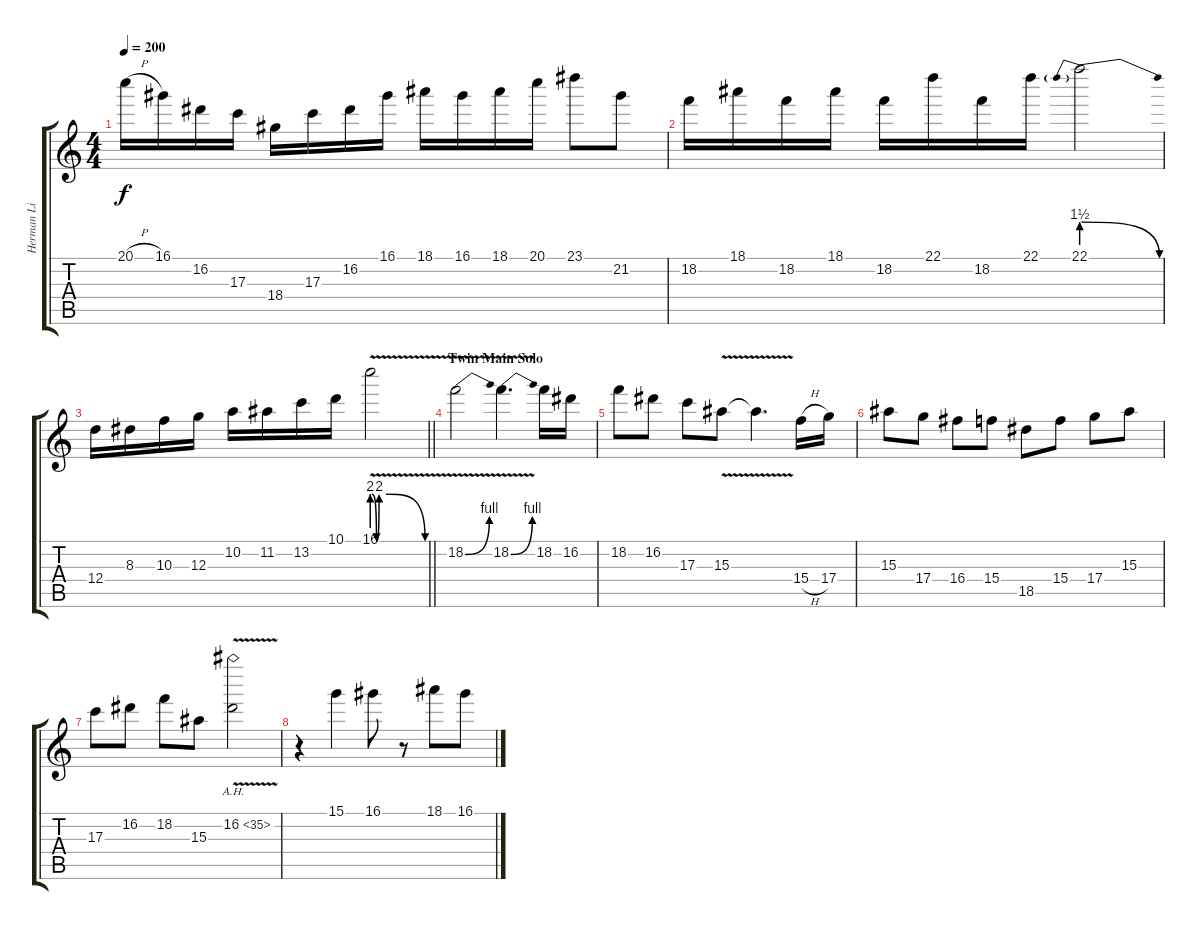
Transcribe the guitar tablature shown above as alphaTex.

\track ("Herman Li (Lead Guitar)" "Herman Li ") {instrument overdrivenguitar}
\staff {score tabs}
\tuning (E4 B3 G3 D3 A2 E2) {hide}
\ts (4 4)
\tempo 200
\clef g2
\ks aminor
20.1{h}.16{dy f} 16.1.16 16.2.16 17.3.16 18.4.16 17.3.16 16.2.16 16.1.16 18.1.16 16.1.16 18.1.16 20.1.16 23.1.8 21.2.8 |
18.2.16 18.1.16 18.2.16 18.1.16 18.2.16 22.1.16 18.2.16 22.1.16 22.1{be (prebendrelease 0 6 60 0)}.2 |
\barLineRight lightlight
12.4.16 8.3.16 10.3.16 12.3.16 10.2.16 11.2.16 13.2.16 10.1.16 16.1{be (custom 0 8 5 0 8 8 20 8 60 0) v}.2 |
\section ("" "Twin Main Solo")
18.2{be (bend 0 0 60 4) v}.2 18.2{be (bend 0 0 60 4) v}.4{d} 18.2.16 16.2.16 |
18.2.8 16.2.8 17.3.8 15.3{v}.8 15.3{t}.4{d} 15.4{h}.16 17.4.16 |
15.3.8 17.4.8 16.4.8 15.4.8 18.5.8 15.4.8 17.4.8 15.3.8 |
17.3.8 16.2.8 18.2.8 15.3.8 16.2{ah 19 v}.2 |
r.4 15.1.4 16.1.8 r.8 18.1.8 16.1.8
